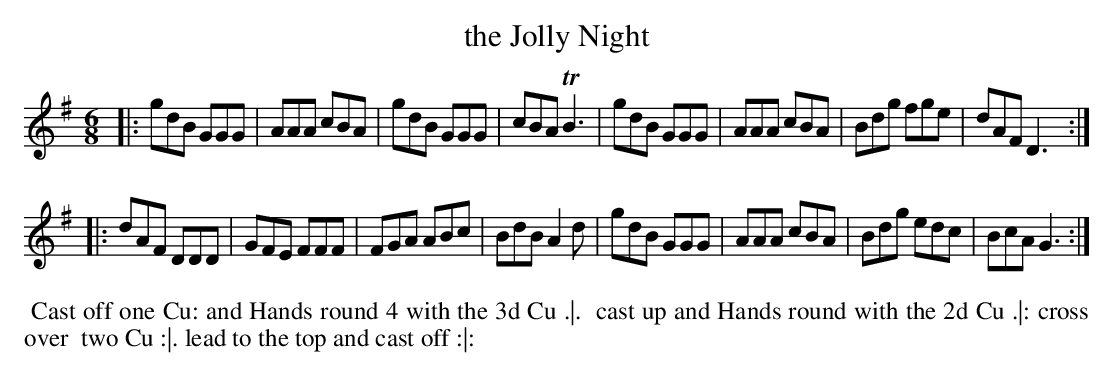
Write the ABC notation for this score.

X:1
T: the Jolly Night
M: 6/8
L: 1/8
K: G
|:\
gdB GGG | AAA cBA | gdB GGG | cBA TB3 |\
gdB GGG | AAA cBA | Bdg fge | dAF D3 :|
|:\
dAF DDD | GFE FFF | FGA ABc | BdB A2d |\
gdB GGG | AAA cBA | Bdg edc | BcA G3 :|
